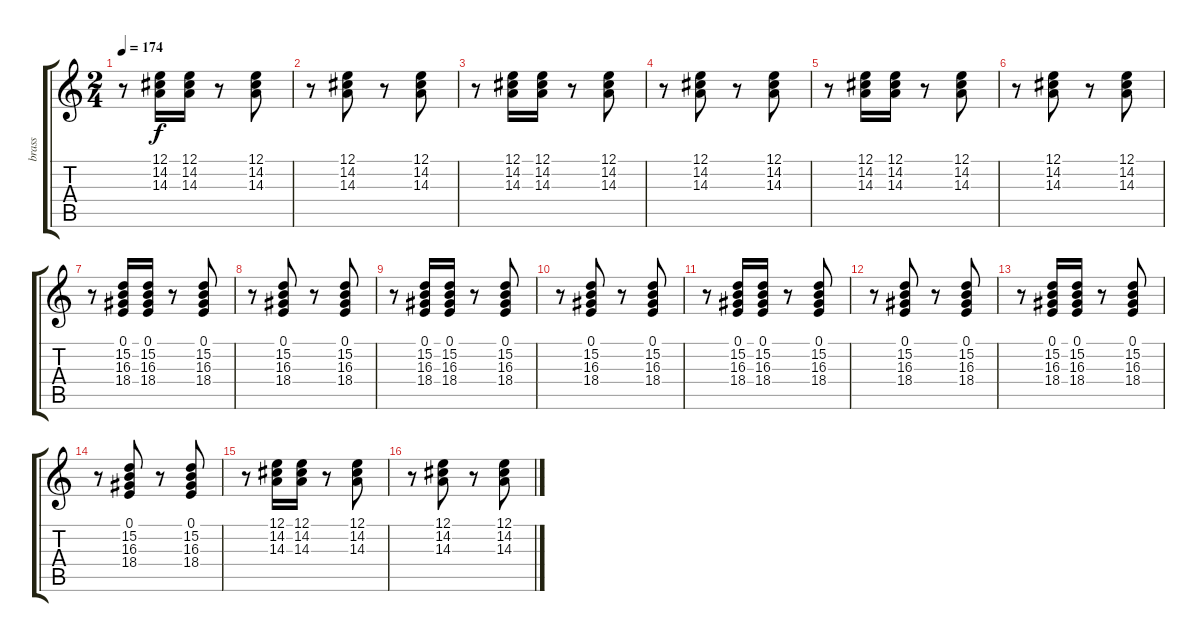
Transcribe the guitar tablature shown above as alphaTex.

\track ("brass" "brass") {instrument brasssection}
\staff {score tabs}
\tuning (E4 B3 G3 D3 A2 E2) {hide}
\ts (2 4)
\tempo 174
\clef g2
\ks c
r.8{dy f} (12.1 14.2 14.3).16 (12.1 14.2 14.3).16 r.8 (12.1 14.2 14.3).8 |
r.8 (12.1 14.2 14.3).8 r.8 (12.1 14.2 14.3).8 |
r.8 (12.1 14.2 14.3).16 (12.1 14.2 14.3).16 r.8 (12.1 14.2 14.3).8 |
r.8 (12.1 14.2 14.3).8 r.8 (12.1 14.2 14.3).8 |
r.8 (12.1 14.2 14.3).16 (12.1 14.2 14.3).16 r.8 (12.1 14.2 14.3).8 |
r.8 (12.1 14.2 14.3).8 r.8 (12.1 14.2 14.3).8 |
r.8 (0.1 15.2 16.3 18.4).16 (0.1 15.2 16.3 18.4).16 r.8 (0.1 15.2 16.3 18.4).8 |
r.8 (0.1 15.2 16.3 18.4).8 r.8 (0.1 15.2 16.3 18.4).8 |
r.8 (0.1 15.2 16.3 18.4).16 (0.1 15.2 16.3 18.4).16 r.8 (0.1 15.2 16.3 18.4).8 |
r.8 (0.1 15.2 16.3 18.4).8 r.8 (0.1 15.2 16.3 18.4).8 |
r.8 (0.1 15.2 16.3 18.4).16 (0.1 15.2 16.3 18.4).16 r.8 (0.1 15.2 16.3 18.4).8 |
r.8 (0.1 15.2 16.3 18.4).8 r.8 (0.1 15.2 16.3 18.4).8 |
r.8 (0.1 15.2 16.3 18.4).16 (0.1 15.2 16.3 18.4).16 r.8 (0.1 15.2 16.3 18.4).8 |
r.8 (0.1 15.2 16.3 18.4).8 r.8 (0.1 15.2 16.3 18.4).8 |
r.8 (12.1 14.2 14.3).16 (12.1 14.2 14.3).16 r.8 (12.1 14.2 14.3).8 |
r.8 (12.1 14.2 14.3).8 r.8 (12.1 14.2 14.3).8
